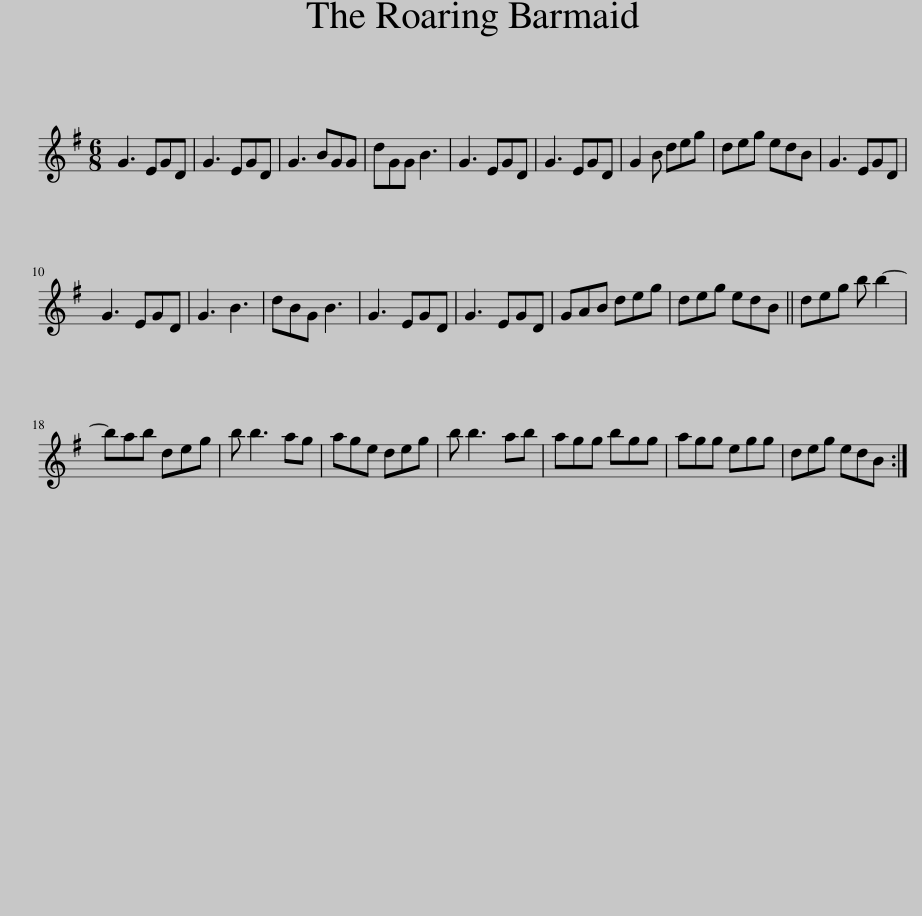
X:1
L:1/8
M:6/8
I:linebreak $
K:G
V:1 treble
V:1
 G3 EGD | G3 EGD | G3 BGG | dGG B3 | G3 EGD | %5
 G3 EGD | G2 B deg | deg edB | G3 EGD |$ G3 EGD | %10
 G3 B3 | dBG B3 | G3 EGD | G3 EGD | GAB deg | %15
 deg edB || deg b b2- |$ bab deg | b b3 ag | age deg | %20
 b b3 ab | agg bgg | agg egg | deg edB :| %24
